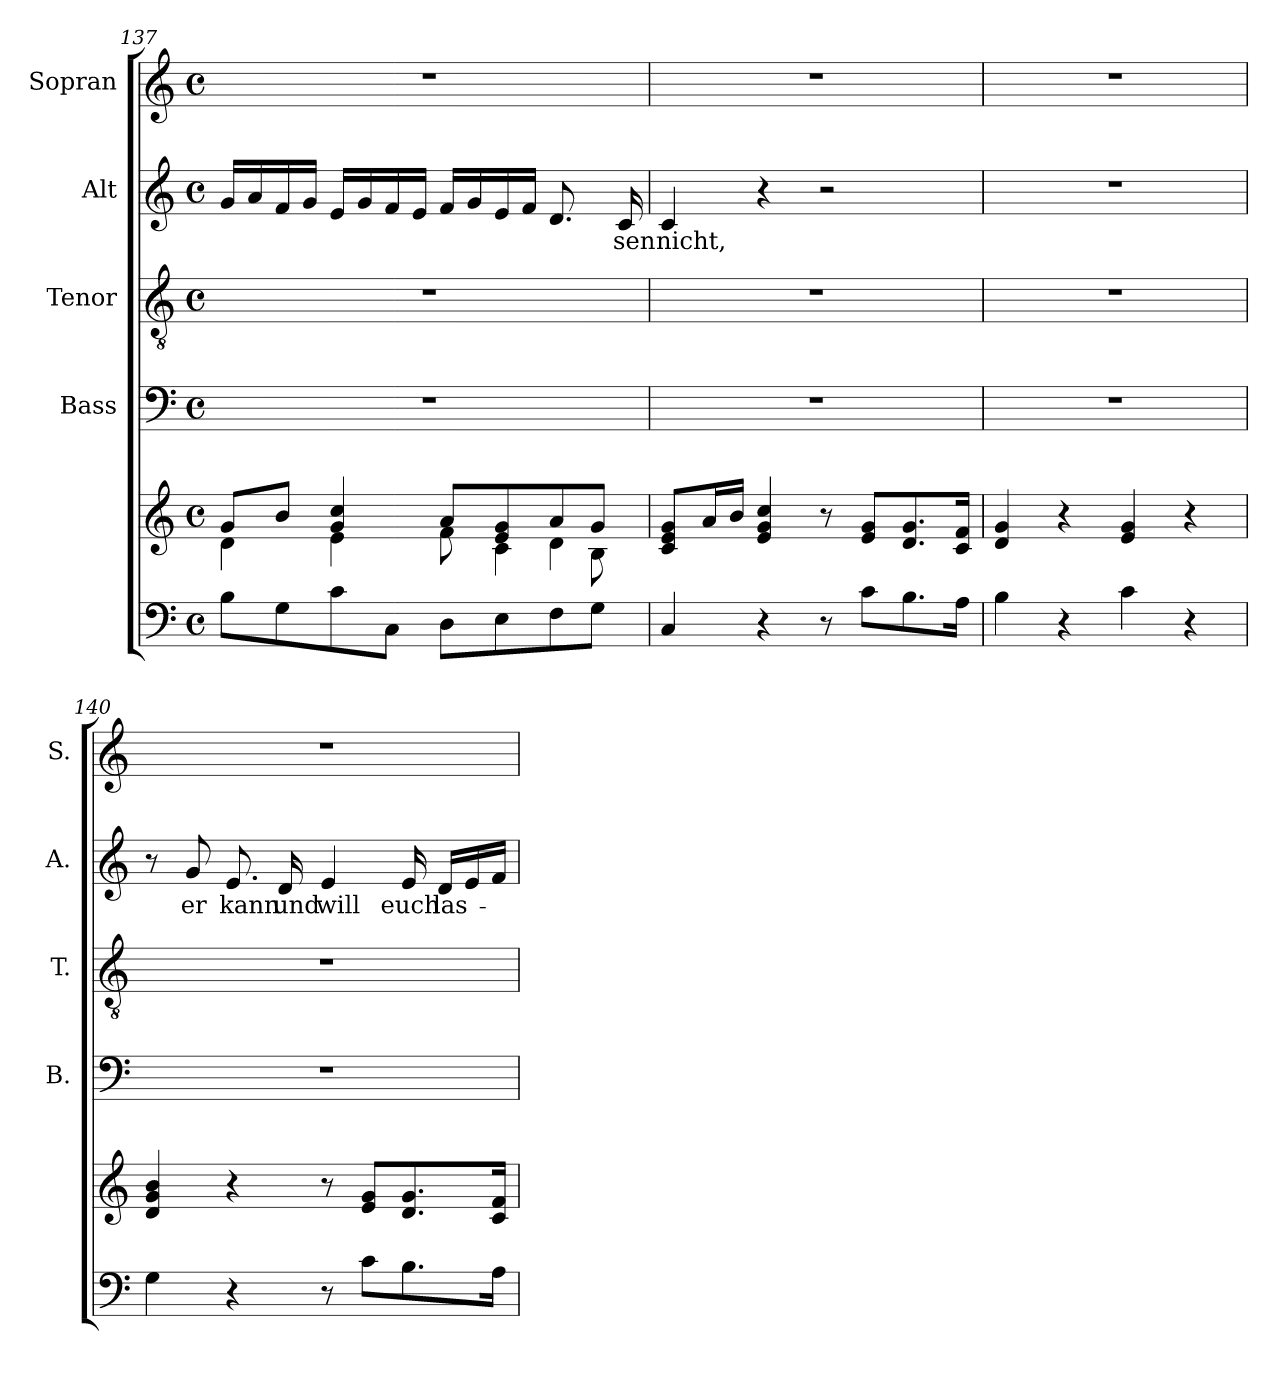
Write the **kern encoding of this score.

**kern	**kern	**kern	**kern	**kern	**text	**kern
*part5	*part5	*part4	*part3	*part2	*part2	*part1
*staff6	*staff5	*staff4	*staff3	*staff2	*staff2	*staff1
*	*	*I"Bass	*I"Tenor	*I"Alt	*	*I"Sopran
*	*	*I'B.	*I'T.	*I'A.	*	*I'S.
*clefF4	*clefG2	*clefF4	*clefGv2	*clefG2	*	*clefG2
*k[]	*k[]	*k[]	*k[]	*k[]	*	*k[]
*C:	*C:	*C:	*C:	*C:	*	*C:
*M4/4	*M4/4	*M4/4	*M4/4	*M4/4	*	*M4/4
*met(c)	*met(c)	*met(c)	*met(c)	*met(c)	*	*met(c)
=137	=137	=137	=137	=137	=137	=137
*	*^	*	*	*	*	*
*	*	*^	*	*	*	*	*
8B\L	8g/L	4d\	2.ryy	1r	1r	16g/LL	.	1r
.	.	.	.	.	.	16a/	.	.
8G\	8b/J	.	.	.	.	16f/	.	.
.	.	.	.	.	.	16g/JJ	.	.
8c\	4g/ 4cc/	4e\	.	.	.	16e/LL	.	.
.	.	.	.	.	.	16g/	.	.
8C\J	.	.	.	.	.	16f/	.	.
.	.	.	.	.	.	16e/JJ	.	.
8D\L	8a/L	8f\	.	.	.	16f/LL	.	.
.	.	.	.	.	.	16g/	.	.
8E\	8e/ 8g/	4c\	.	.	.	16e/	.	.
.	.	.	.	.	.	16f/JJ	.	.
8F\	8a/	.	4d\	.	.	8.d/	.	.
8G\J	8g/J	8B\	.	.	.	.	.	.
!	!	!	!	!	!	!	!LO:LY:b	!
.	.	.	.	.	.	16c/	-sen	.
*	*v	*v	*v	*	*	*	*	*
=138	=138	=138	=138	=138	=138	=138
!	!	!	!	!	!LO:LY:b	!
4C/	8c/ 8e/ 8g/L	1r	1r	4c/	nicht,	1r
.	16a/L	.	.	.	.	.
.	16b/JJ	.	.	.	.	.
4r	4e/ 4g/ 4cc/	.	.	4r	.	.
8r	8r	.	.	2r	.	.
8c\L	8e/ 8g/L	.	.	.	.	.
8.B\	8.d/ 8.g/	.	.	.	.	.
16A\Jk	16c/ 16f/Jk	.	.	.	.	.
=139	=139	=139	=139	=139	=139	=139
4B\	4d/ 4g/	1r	1r	1r	.	1r
4r	4r	.	.	.	.	.
4c\	4e/ 4g/	.	.	.	.	.
4r	4r	.	.	.	.	.
!!LO:PB:g=z
=140	=140	=140	=140	=140	=140	=140
4G\	4d/ 4g/ 4b/	1r	1r	8r	.	1r
!	!	!	!	!	!LO:LY:b	!
.	.	.	.	8g/	er	.
!	!	!	!	!	!LO:LY:b	!
4r	4r	.	.	8.e/	kann	.
!	!	!	!	!	!LO:LY:b	!
.	.	.	.	16d/	und	.
!	!	!	!	!	!LO:LY:b	!
8r	8r	.	.	4e/	will	.
8c\L	8e/ 8g/L	.	.	.	.	.
!	!	!	!	!	!LO:LY:b	!
8.B\	8.d/ 8.g/	.	.	16e/	euch	.
!	!	!	!	!	!LO:LY:b	!
.	.	.	.	16d/LL	las-	.
.	.	.	.	16e/	.	.
16A\Jk	16c/ 16f/Jk	.	.	16f/JJ	.	.
=	=	=	=	=	=	=
*-	*-	*-	*-	*-	*-	*-
